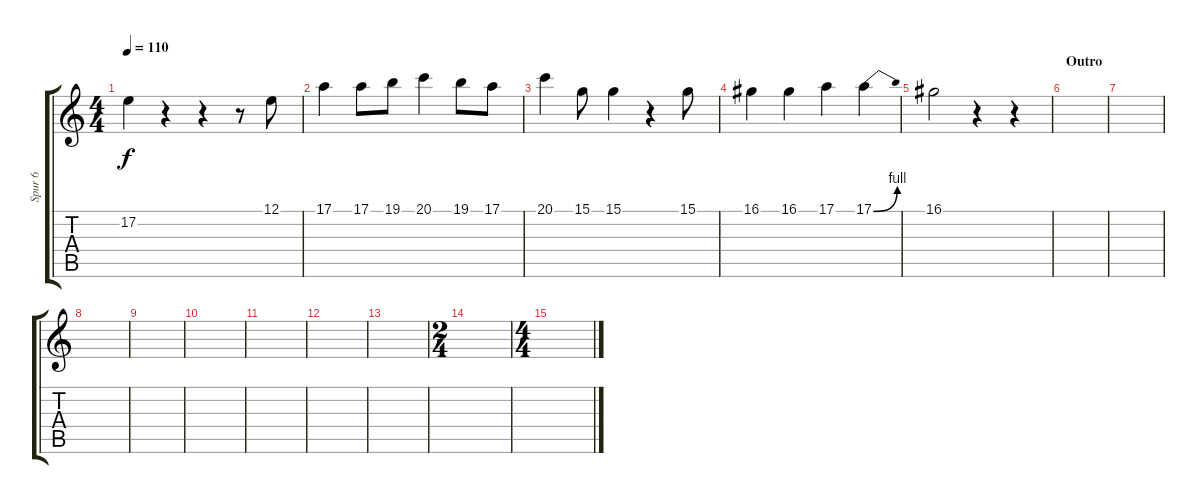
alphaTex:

\track ("Spur 6" "Spur 6") {instrument piccolo}
\staff {score tabs}
\tuning (E4 B3 G3 D3 A2 E2) {hide}
\ts (4 4)
\tempo 110
\clef g2
\ks c
17.2.4{dy f} r.4 r.4 r.8 12.1.8 |
17.1.4 17.1.8 19.1.8 20.1.4 19.1.8 17.1.8 |
20.1.4 15.1.8 15.1.4 r.4 15.1.8 |
16.1.4 16.1.4 17.1.4 17.1{be (bend 0 0 60 4)}.4 |
16.1.2 r.4 r.4 |
\section ("" "Outro")
|
|
|
|
|
|
|
|
\ts (2 4)
|
\ts (4 4)
